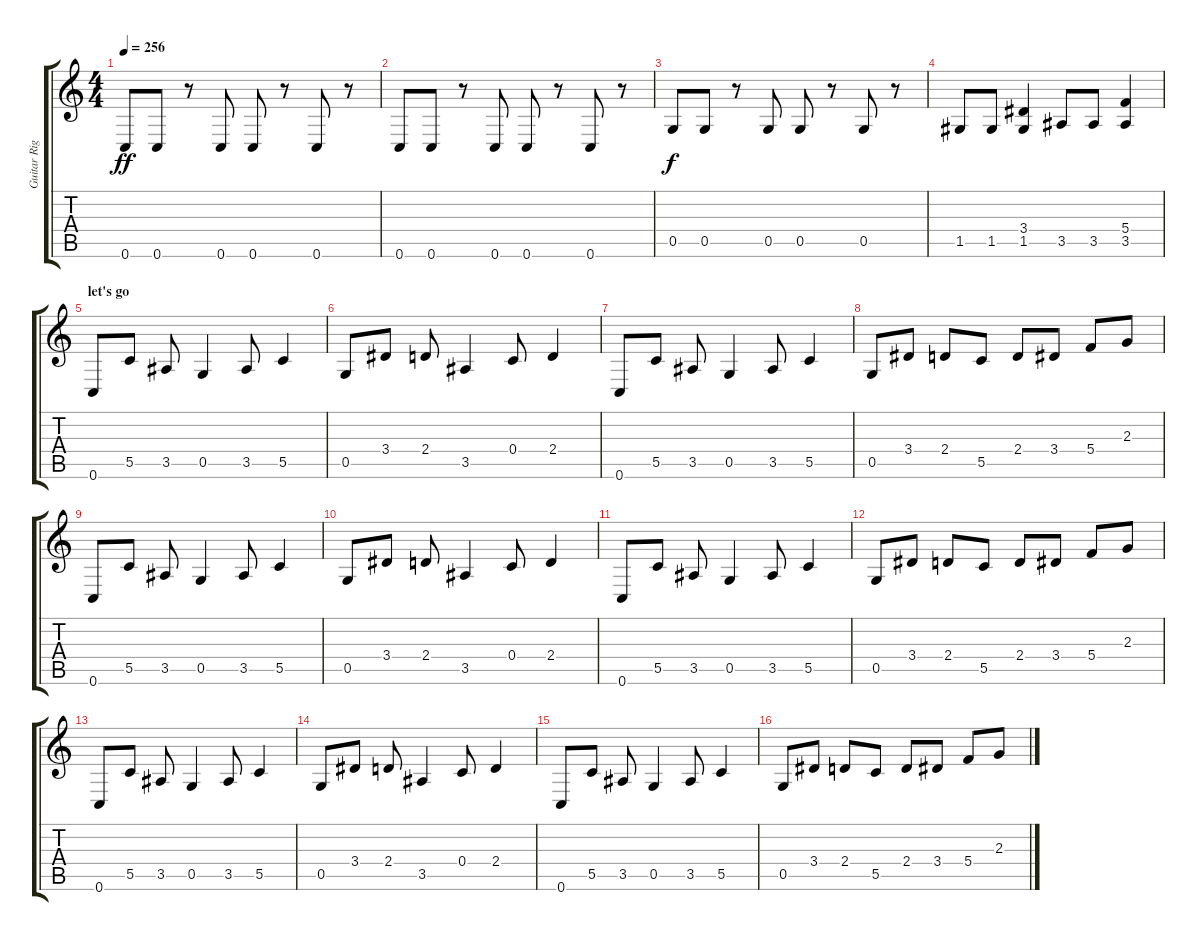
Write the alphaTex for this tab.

\track ("Guitar Right" "Guitar Rig") {instrument overdrivenguitar}
\staff {score tabs}
\tuning (D4 A3 F3 C3 G2 C2) {hide}
\ts (4 4)
\tempo 256
\clef g2
\ks c
0.6.8{dy ff} 0.6.8 r.8 0.6.8 0.6.8 r.8 0.6.8 r.8 |
0.6.8 0.6.8 r.8 0.6.8 0.6.8 r.8 0.6.8 r.8 |
0.5.8{dy f} 0.5.8 r.8 0.5.8 0.5.8 r.8 0.5.8 r.8 |
1.5.8 1.5.8 (3.4 1.5).4 3.5.8 3.5.8 (5.4 3.5).4 |
\section ("" "let's go")
0.6.8 5.5.8 3.5.8 0.5.4 3.5.8 5.5.4 |
0.5.8 3.4.8 2.4.8 3.5.4 0.4.8 2.4.4 |
0.6.8 5.5.8 3.5.8 0.5.4 3.5.8 5.5.4 |
0.5.8 3.4.8 2.4.8 5.5.8 2.4.8 3.4.8 5.4.8 2.3.8 |
0.6.8 5.5.8 3.5.8 0.5.4 3.5.8 5.5.4 |
0.5.8 3.4.8 2.4.8 3.5.4 0.4.8 2.4.4 |
0.6.8 5.5.8 3.5.8 0.5.4 3.5.8 5.5.4 |
0.5.8 3.4.8 2.4.8 5.5.8 2.4.8 3.4.8 5.4.8 2.3.8 |
0.6.8 5.5.8 3.5.8 0.5.4 3.5.8 5.5.4 |
0.5.8 3.4.8 2.4.8 3.5.4 0.4.8 2.4.4 |
0.6.8 5.5.8 3.5.8 0.5.4 3.5.8 5.5.4 |
0.5.8 3.4.8 2.4.8 5.5.8 2.4.8 3.4.8 5.4.8 2.3.8
